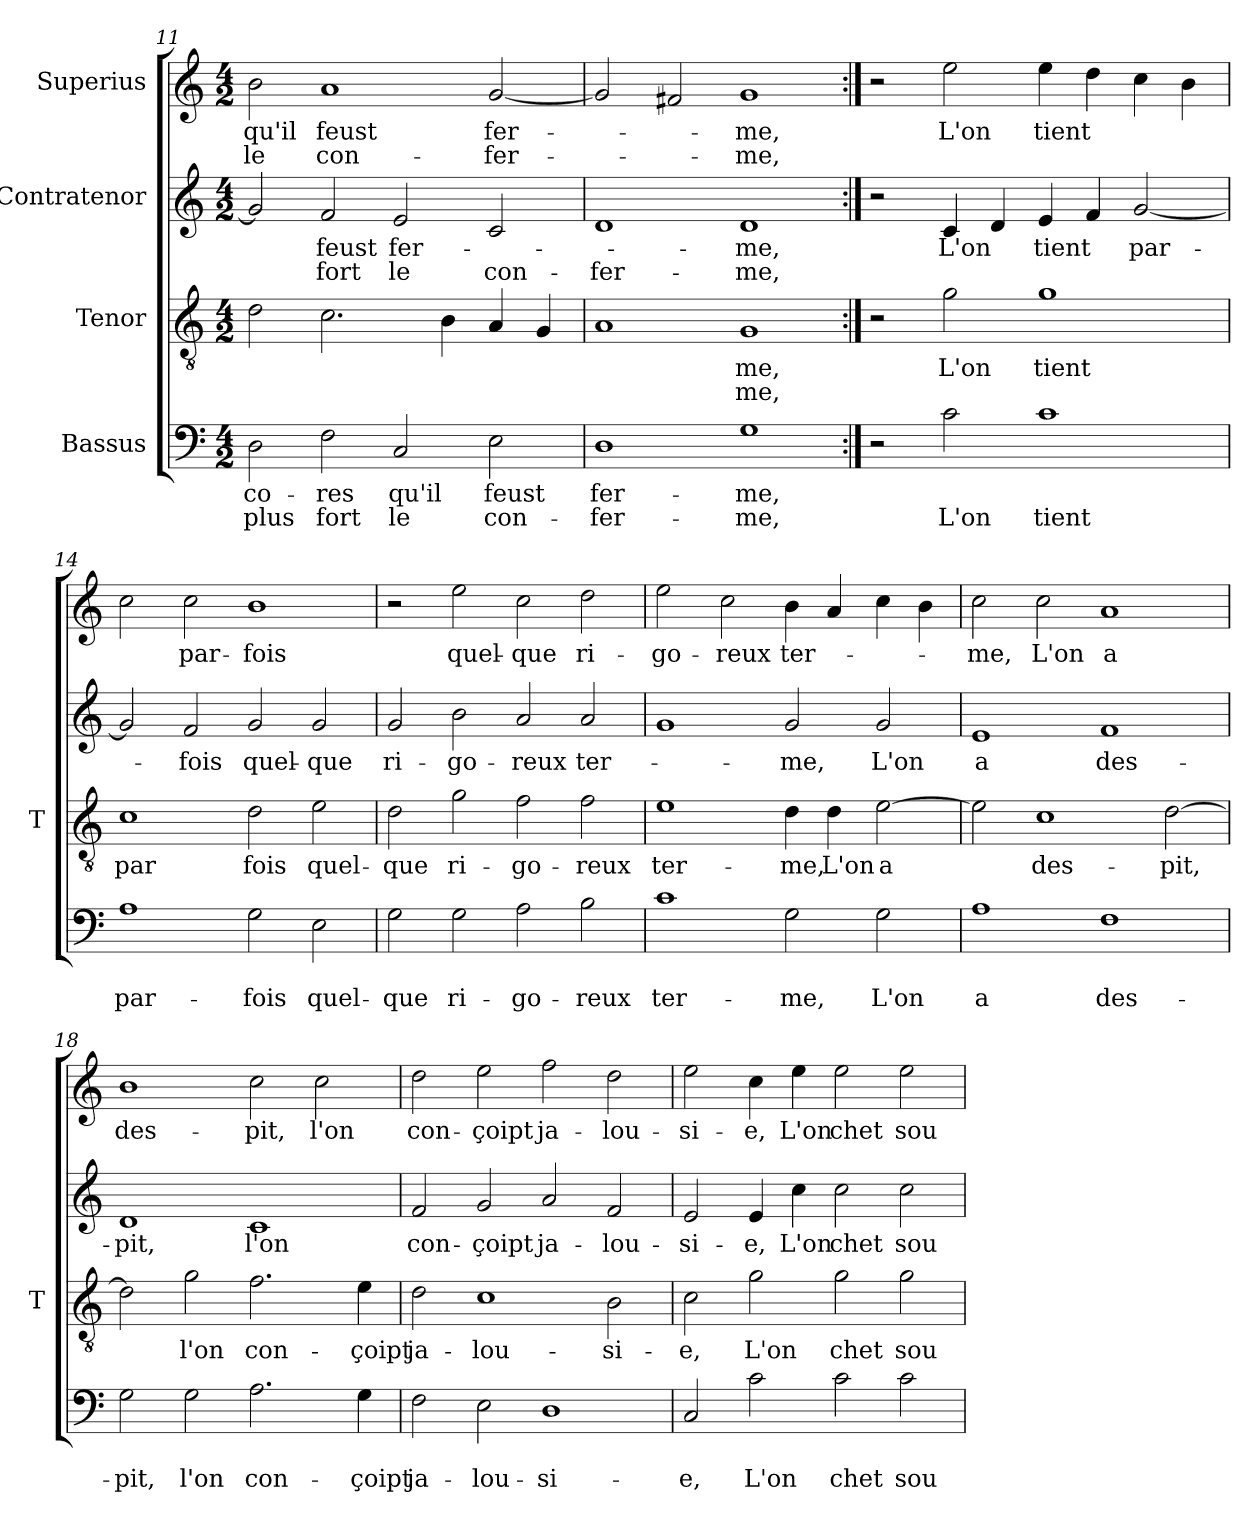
**kern	**text	**text	**kern	**text	**text	**kern	**text	**text	**kern	**text	**text
*part4	*part4	*part4	*part3	*part3	*part3	*part2	*part2	*part2	*part1	*part1	*part1
*staff4	*staff4	*staff4	*staff3	*staff3	*staff3	*staff2	*staff2	*staff2	*staff1	*staff1	*staff1
*I"Bassus	*	*	*I"Tenor	*	*	*I"Contratenor	*	*	*I"Superius	*	*
*	*	*	*I'T	*	*	*	*	*	*	*	*
*clefF4	*	*	*clefGv2	*	*	*clefG2	*	*	*clefG2	*	*
*k[]	*	*	*k[]	*	*	*k[]	*	*	*k[]	*	*
*M4/2	*	*	*M4/2	*	*	*M4/2	*	*	*M4/2	*	*
=11	=11	=11	=11	=11	=11	=11	=11	=11	=11	=11	=11
2D	co-	-plus	2d	.	.	2g]	.	.	2b	-qu'il	-le
2F	-res	-fort	2.c	.	.	2f	-feust	-fort	1a	-feust	con-
2C	-qu'il	-le	.	.	.	2e	fer-	-le	.	.	.
.	.	.	4B	.	.	.	.	.	.	.	.
2E	-feust	con-	4A	.	.	2c	.	con-	[2g	fer-	fer-
.	.	.	4G	.	.	.	.	.	.	.	.
=12	=12	=12	=12	=12	=12	=12	=12	=12	=12	=12	=12
1D	fer-	fer-	1A	.	.	1d	.	fer-	2g]	.	.
.	.	.	.	.	.	.	.	.	2f#X	.	.
1G	-me,	-me,	1G	-me,	-me,	1d	-me,	-me,	1g	-me,	-me,
=13:|!	=13:|!	=13:|!	=13:|!	=13:|!	=13:|!	=13:|!	=13:|!	=13:|!	=13:|!	=13:|!	=13:|!
2r	.	.	2r	.	.	2r	.	.	2r	.	.
2c	.	-L'on	2g	-L'on	.	4c	-L'on	.	2ee	-L'on	.
.	.	.	.	.	.	4d	.	.	.	.	.
1c	.	-tient	1g	-tient	.	4e	-tient	.	4ee	-tient	.
.	.	.	.	.	.	4f	.	.	4dd	.	.
.	.	.	.	.	.	[2g	par-	.	4cc	.	.
.	.	.	.	.	.	.	.	.	4b	.	.
=14	=14	=14	=14	=14	=14	=14	=14	=14	=14	=14	=14
1A	.	par-	1c	-par	.	2g]	.	.	2cc	.	.
.	.	.	.	.	.	2f	-fois	.	2cc	par-	.
2G	.	-fois	2d	-fois	.	2g	quel-	.	1b	-fois	.
2E	.	quel-	2e	quel-	.	2g	-que	.	.	.	.
=15	=15	=15	=15	=15	=15	=15	=15	=15	=15	=15	=15
2G	.	-que	2d	-que	.	2g	ri-	.	2r	.	.
2G	.	ri-	2g	ri-	.	2b	go-	.	2ee	quel-	.
2A	.	go-	2f	go-	.	2a	-reux	.	2cc	-que	.
2B	.	-reux	2f	-reux	.	2a	ter-	.	2dd	ri-	.
=16	=16	=16	=16	=16	=16	=16	=16	=16	=16	=16	=16
1c	.	ter-	1e	ter-	.	1g	.	.	2ee	go-	.
.	.	.	.	.	.	.	.	.	2cc	-reux	.
2G	.	-me,	4d	-me,	.	2g	-me,	.	4b	ter-	.
.	.	.	4d	-L'on	.	.	.	.	4a	.	.
2G	.	-L'on	[2e	-a	.	2g	-L'on	.	4cc	.	.
.	.	.	.	.	.	.	.	.	4b	.	.
=17	=17	=17	=17	=17	=17	=17	=17	=17	=17	=17	=17
1A	.	-a	2e]	.	.	1e	-a	.	2cc	-me,	.
.	.	.	1c	des-	.	.	.	.	2cc	-L'on	.
1F	.	des-	.	.	.	1f	des-	.	1a	-a	.
.	.	.	[2d	-pit,	.	.	.	.	.	.	.
=18	=18	=18	=18	=18	=18	=18	=18	=18	=18	=18	=18
2G	.	-pit,	2d]	.	.	1d	-pit,	.	1b	des-	.
2G	.	-l'on	2g	-l'on	.	.	.	.	.	.	.
2.A	.	con-	2.f	con-	.	1c	-l'on	.	2cc	-pit,	.
.	.	.	.	.	.	.	.	.	2cc	-l'on	.
4G	.	-çoipt	4e	-çoipt	.	.	.	.	.	.	.
=19	=19	=19	=19	=19	=19	=19	=19	=19	=19	=19	=19
2F	.	ja-	2d	ja-	.	2f	con-	.	2dd	con-	.
2E	.	lou-	1c	lou-	.	2g	-çoipt	.	2ee	-çoipt	.
1D	.	si-	.	.	.	2a	ja-	.	2ff	ja-	.
.	.	.	2B	si-	.	2f	lou-	.	2dd	lou-	.
=20	=20	=20	=20	=20	=20	=20	=20	=20	=20	=20	=20
2C	.	-e,	2c	-e,	.	2e	si-	.	2ee	si-	.
2c	.	-L'on	2g	-L'on	.	4e	-e,	.	4cc	-e,	.
.	.	.	.	.	.	4cc	-L'on	.	4ee	-L'on	.
2c	.	-chet	2g	-chet	.	2cc	-chet	.	2ee	-chet	.
2c	.	sou-	2g	sou-	.	2cc	sou-	.	2ee	sou-	.
=	=	=	=	=	=	=	=	=	=	=	=
*-	*-	*-	*-	*-	*-	*-	*-	*-	*-	*-	*-
